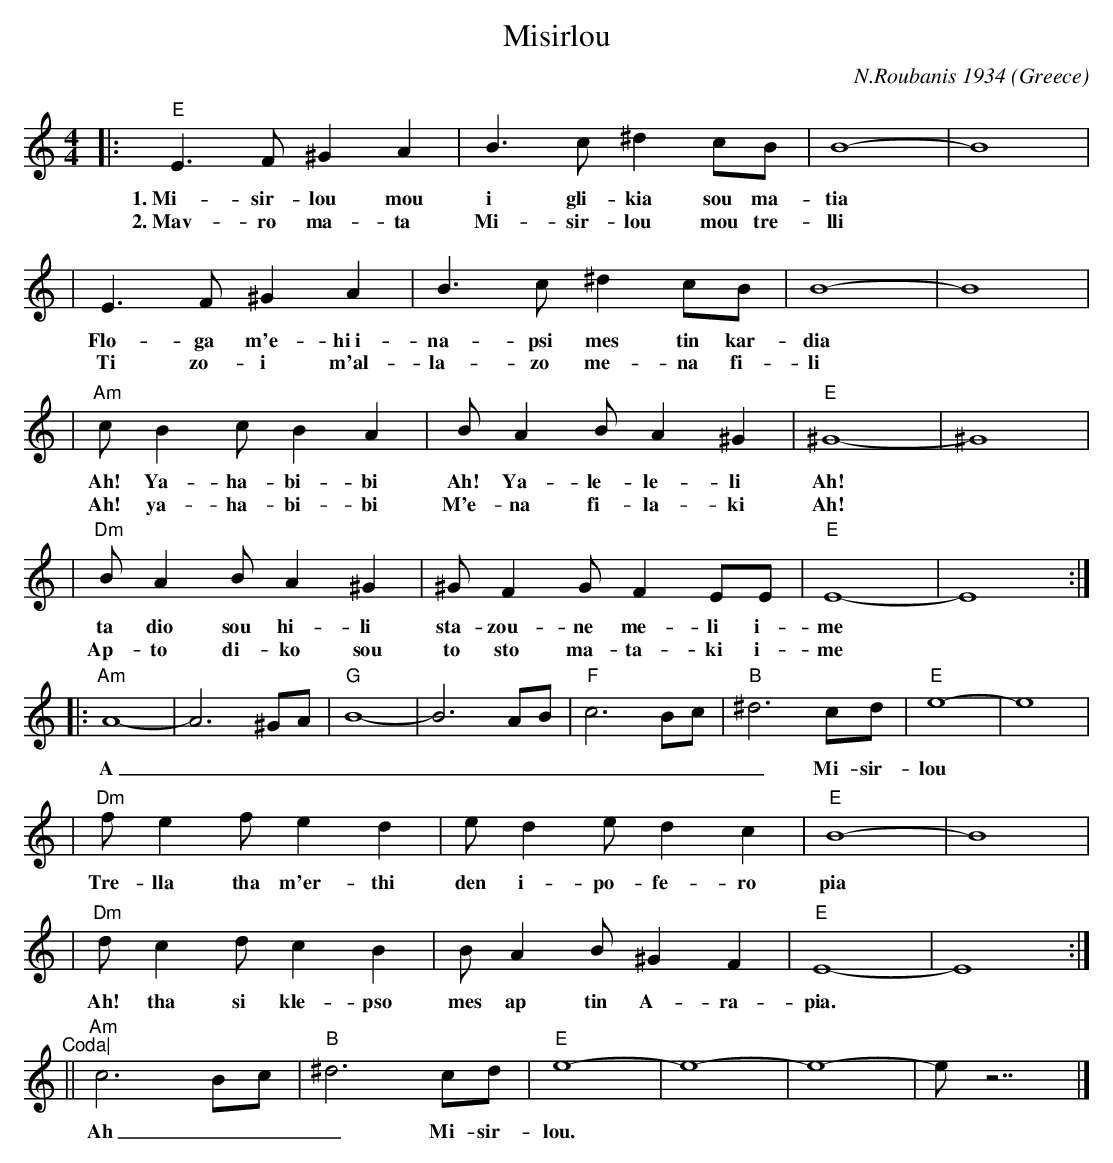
X:1
T: Misirlou
C: N.Roubanis 1934
O: Greece
M: 4/4
L: 1/8
K: Am
|: "E"E3 F ^G2 A2 | B3c ^d2cB | B8- | B8 |
w: 1.~Mi-sir-lou mou i gli-kia sou ma-tia
w: 2.~Mav-ro ma-ta Mi-sir-lou mou tre-lli
| E3F ^G2A2 | B3c ^d2cB | B8- | B8 |
w: Flo-ga m'e-hi~i-na-psi mes tin kar-dia
w: Ti zo-i m'al-la-zo me-na fi-li
| "Am"cB2c B2A2 | BA2B A2^G2 | "E"^G8- | ^G8 |
w: Ah! Ya-ha-bi-bi Ah! Ya-le-le-li Ah!
w: Ah! ya-ha-bi-bi M'e-na fi-la-ki Ah!
| "Dm"BA2B A2^G2 | ^GF2G F2EE | "E"E8- | E8 :|
w: ta dio sou hi-li sta-zou-ne me-li i-me
w: Ap-to di-ko sou to sto ma-ta-ki i-me
|: "Am"A8- | A6 ^GA | "G"B8- | B6 AB | "F"c6 Bc | "B"^d6 cd | "E"e8- | e8 |
w: A___________ Mi-sir-lou
| "Dm"f e2 f e2 d2 | e d2 e d2 c2 | "E"B8- | B8 |
w: Tre-lla tha m'er-thi den i-po-fe-ro pia
| "Dm"d c2 d c2 B2 | B A2 B ^G2 F2 | "E"E8- | E8 :|
w: Ah! tha si kle-pso mes ap tin A-ra-pia.
"^Coda|\
|| "Am"c6 Bc | "B"^d6 cd | "E"e8- | e8- | e8- | e z7 |]
w: Ah___ Mi-sir-lou.
